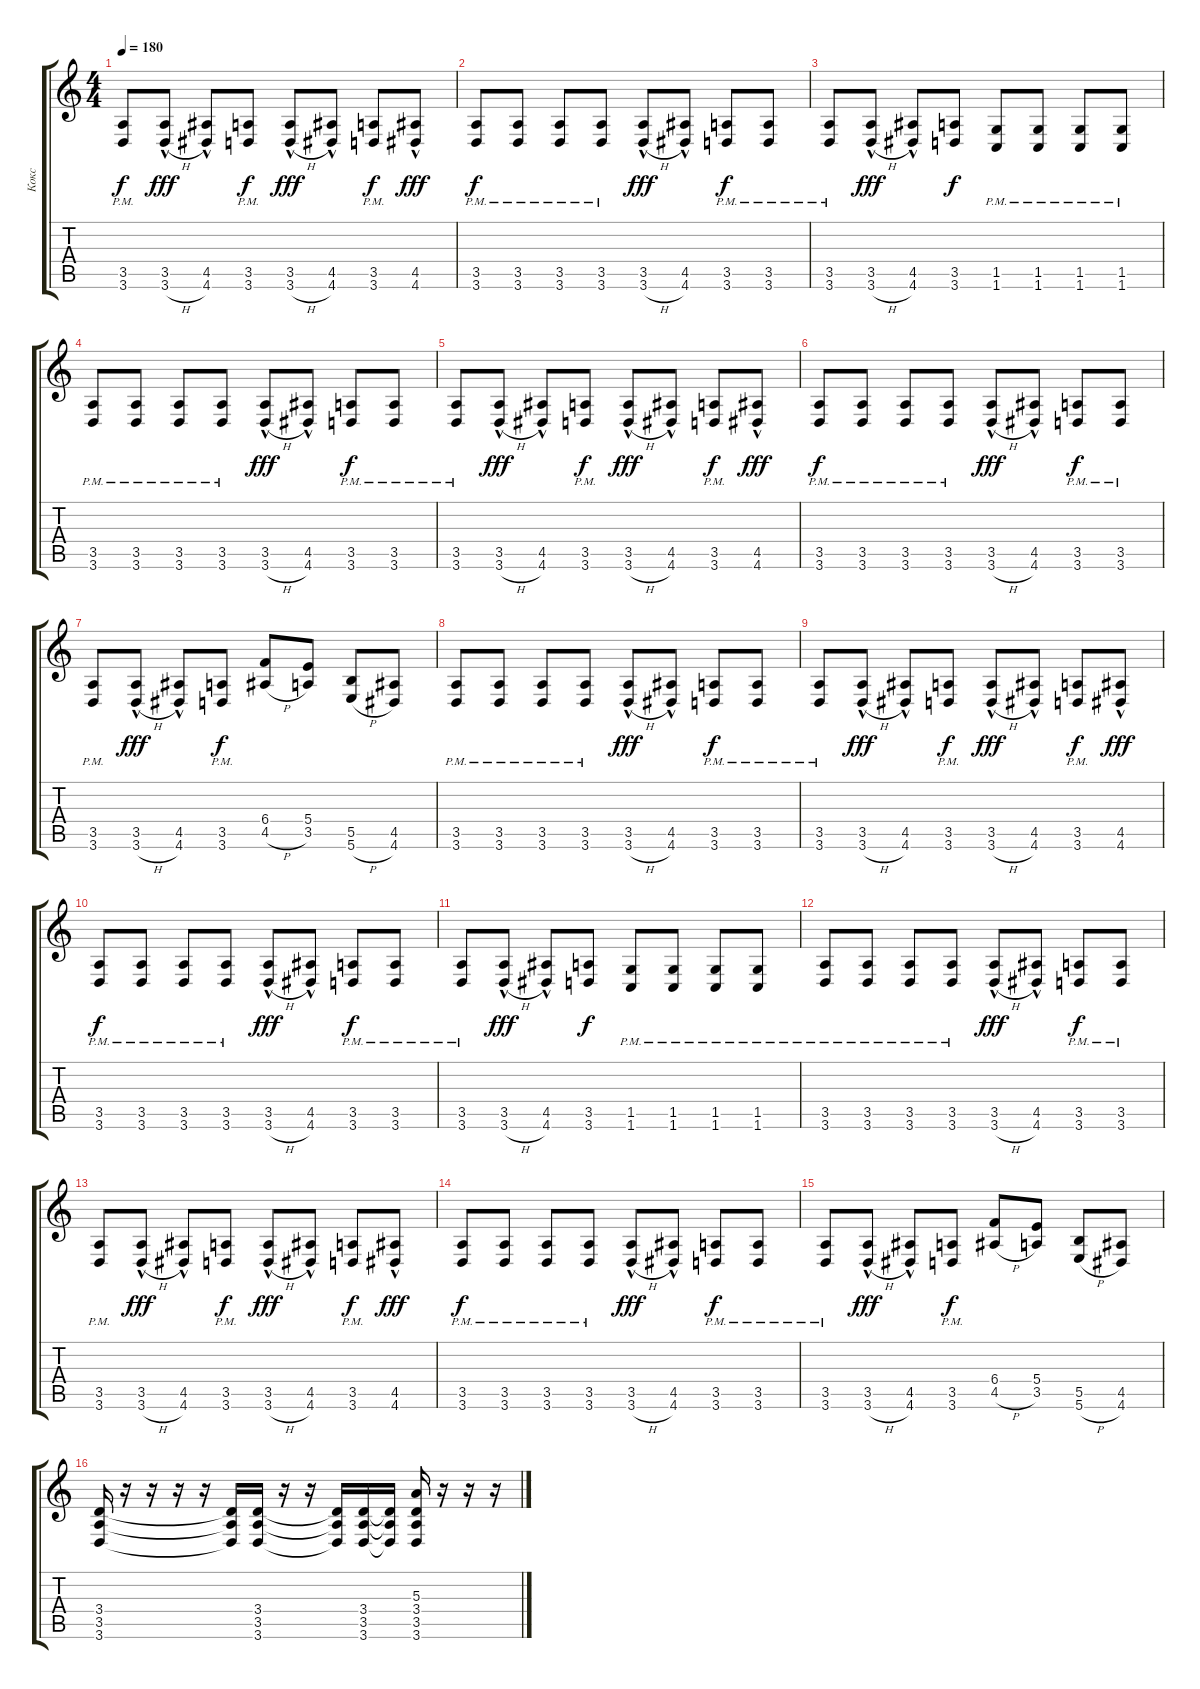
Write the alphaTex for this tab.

\track ("Кокс" "Кокс") {instrument distortionguitar}
\staff {score tabs}
\tuning (Db4 Ab3 E3 B2 Gb2 B1) {hide}
\ts (4 4)
\tempo 180
\clef g2
\ks c
(3.5 3.6{pm}).8{dy f} (3.5 3.6{h hac}).8{dy fff} (4.5 4.6{hac}).8 (3.5 3.6{pm}).8{dy f} (3.5 3.6{h hac}).8{dy fff} (4.5 4.6{hac}).8 (3.5 3.6{pm}).8{dy f} (4.5 4.6{hac}).8{dy fff} |
(3.5 3.6{pm}).8{dy f} (3.5 3.6{pm}).8 (3.5 3.6{pm}).8 (3.5 3.6{pm}).8 (3.5 3.6{h hac}).8{dy fff} (4.5 4.6{hac}).8 (3.5 3.6{pm}).8{dy f} (3.5 3.6{pm}).8 |
(3.5 3.6{pm}).8 (3.5 3.6{h hac}).8{dy fff} (4.5 4.6{hac}).8 (3.5 3.6).8{dy f} (1.5{pm} 1.6).8 (1.5{pm} 1.6).8 (1.5{pm} 1.6).8 (1.5{pm} 1.6).8 |
(3.5 3.6{pm}).8 (3.5 3.6{pm}).8 (3.5 3.6{pm}).8 (3.5 3.6{pm}).8 (3.5 3.6{h hac}).8{dy fff} (4.5 4.6{hac}).8 (3.5 3.6{pm}).8{dy f} (3.5 3.6{pm}).8 |
(3.5 3.6{pm}).8 (3.5 3.6{h hac}).8{dy fff} (4.5 4.6{hac}).8 (3.5 3.6{pm}).8{dy f} (3.5 3.6{h hac}).8{dy fff} (4.5 4.6{hac}).8 (3.5 3.6{pm}).8{dy f} (4.5 4.6{hac}).8{dy fff} |
(3.5 3.6{pm}).8{dy f} (3.5 3.6{pm}).8 (3.5 3.6{pm}).8 (3.5 3.6{pm}).8 (3.5 3.6{h hac}).8{dy fff} (4.5 4.6{hac}).8 (3.5 3.6{pm}).8{dy f} (3.5 3.6{pm}).8 |
(3.5 3.6{pm}).8 (3.5 3.6{h hac}).8{dy fff} (4.5 4.6{hac}).8 (3.5 3.6{pm}).8{dy f} (6.4 4.5{h}).8 (5.4 3.5).8 (5.5 5.6{h}).8 (4.5 4.6).8 |
(3.5 3.6{pm}).8 (3.5 3.6{pm}).8 (3.5 3.6{pm}).8 (3.5 3.6{pm}).8 (3.5 3.6{h hac}).8{dy fff} (4.5 4.6{hac}).8 (3.5 3.6{pm}).8{dy f} (3.5 3.6{pm}).8 |
(3.5 3.6{pm}).8 (3.5 3.6{h hac}).8{dy fff} (4.5 4.6{hac}).8 (3.5 3.6{pm}).8{dy f} (3.5 3.6{h hac}).8{dy fff} (4.5 4.6{hac}).8 (3.5 3.6{pm}).8{dy f} (4.5 4.6{hac}).8{dy fff} |
(3.5 3.6{pm}).8{dy f} (3.5 3.6{pm}).8 (3.5 3.6{pm}).8 (3.5 3.6{pm}).8 (3.5 3.6{h hac}).8{dy fff} (4.5 4.6{hac}).8 (3.5 3.6{pm}).8{dy f} (3.5 3.6{pm}).8 |
(3.5 3.6{pm}).8 (3.5 3.6{h hac}).8{dy fff} (4.5 4.6{hac}).8 (3.5 3.6).8{dy f} (1.5 1.6{pm}).8 (1.5 1.6{pm}).8 (1.5 1.6{pm}).8 (1.5 1.6{pm}).8 |
(3.5 3.6{pm}).8 (3.5 3.6{pm}).8 (3.5 3.6{pm}).8 (3.5 3.6{pm}).8 (3.5 3.6{h hac}).8{dy fff} (4.5 4.6{hac}).8 (3.5 3.6{pm}).8{dy f} (3.5 3.6{pm}).8 |
(3.5 3.6{pm}).8 (3.5 3.6{h hac}).8{dy fff} (4.5 4.6{hac}).8 (3.5 3.6{pm}).8{dy f} (3.5 3.6{h hac}).8{dy fff} (4.5 4.6{hac}).8 (3.5 3.6{pm}).8{dy f} (4.5 4.6{hac}).8{dy fff} |
(3.5 3.6{pm}).8{dy f} (3.5 3.6{pm}).8 (3.5 3.6{pm}).8 (3.5 3.6{pm}).8 (3.5 3.6{h hac}).8{dy fff} (4.5 4.6{hac}).8 (3.5 3.6{pm}).8{dy f} (3.5 3.6{pm}).8 |
(3.5 3.6{pm}).8 (3.5 3.6{h hac}).8{dy fff} (4.5 4.6{hac}).8 (3.5 3.6{pm}).8{dy f} (6.4 4.5{h}).8 (5.4 3.5).8 (5.5 5.6{h}).8 (4.5 4.6).8 |
(3.4 3.5 3.6).16 r.16 r.16 r.16 r.16 (3.4{t} 3.5{t} 3.6{t}).16 (3.4 3.5 3.6).16 r.16 r.16 (3.4{t} 3.5{t} 3.6{t}).16 (3.4 3.5 3.6).16 (3.4{t} 3.5{t} 3.6{t}).16 (5.3 3.4 3.5 3.6).16 r.16 r.16 r.16
